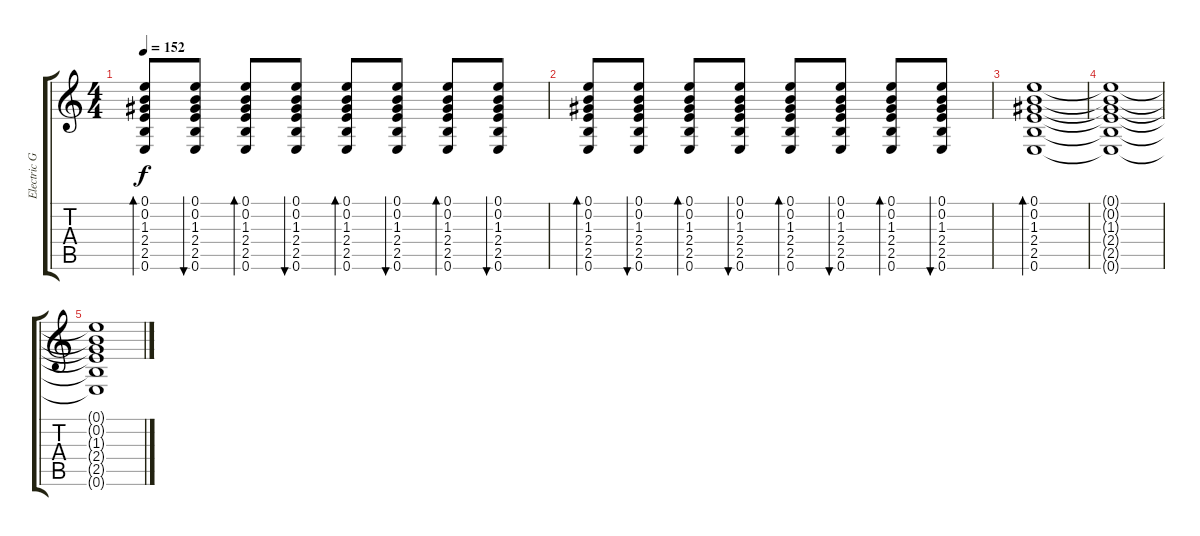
\track ("Electric Guitar" "Electric G") {instrument electricguitarclean}
\staff {score tabs}
\tuning (E4 B3 G3 D3 A2 E2) {hide}
\ts (4 4)
\tempo 152
\clef g2
\ks c
(0.1 0.2 1.3 2.4 2.5 0.6).8{bd 30 dy f} (0.1 0.2 1.3 2.4 2.5 0.6).8{bu 30} (0.1 0.2 1.3 2.4 2.5 0.6).8{bd 30} (0.1 0.2 1.3 2.4 2.5 0.6).8{bu 30} (0.1 0.2 1.3 2.4 2.5 0.6).8{bd 30} (0.1 0.2 1.3 2.4 2.5 0.6).8{bu 30} (0.1 0.2 1.3 2.4 2.5 0.6).8{bd 30} (0.1 0.2 1.3 2.4 2.5 0.6).8{bu 30} |
(0.1 0.2 1.3 2.4 2.5 0.6).8{bd 30} (0.1 0.2 1.3 2.4 2.5 0.6).8{bu 30} (0.1 0.2 1.3 2.4 2.5 0.6).8{bd 30} (0.1 0.2 1.3 2.4 2.5 0.6).8{bu 30} (0.1 0.2 1.3 2.4 2.5 0.6).8{bd 30} (0.1 0.2 1.3 2.4 2.5 0.6).8{bu 30} (0.1 0.2 1.3 2.4 2.5 0.6).8{bd 30} (0.1 0.2 1.3 2.4 2.5 0.6).8{bu 30} |
(0.1 0.2 1.3 2.4 2.5 0.6).1{bd 30} |
(0.1{t} 0.2{t} 1.3{t} 2.4{t} 2.5{t} 0.6{t}).1 |
(0.1{t} 0.2{t} 1.3{t} 2.4{t} 2.5{t} 0.6{t}).1
